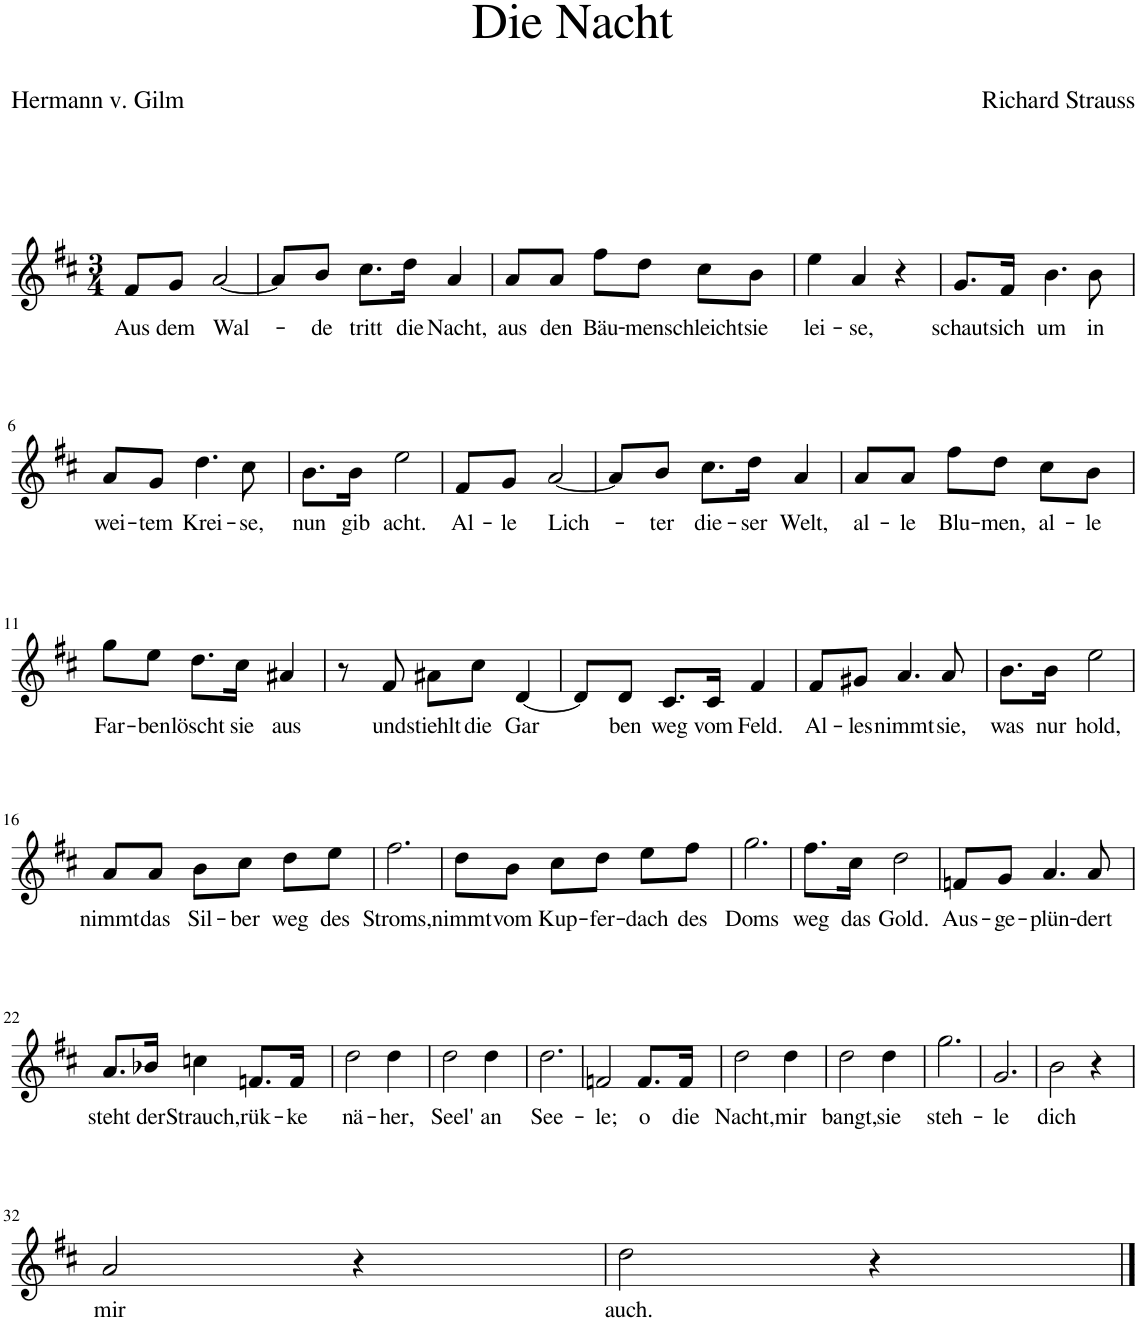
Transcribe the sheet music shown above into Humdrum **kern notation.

**kern	**text
*part1	*part1
*staff1	*staff1
*I"Piano	*
*I'Pno	*
*clefG2	*
*k[f#c#]	*
*M3/4	*
=1	=1
!	!LO:LY:b
8f#/L	Aus
!	!LO:LY:b
8g/J	dem
!	!LO:LY:b
[2a/	Wal-
=2	=2
8a/L]	.
!	!LO:LY:b
8b/J	-de
!	!LO:LY:b
8.cc#\L	tritt
!	!LO:LY:b
16dd\Jk	die
!	!LO:LY:b
4a/	Nacht,
=3	=3
!	!LO:LY:b
8a/L	aus
!	!LO:LY:b
8a/J	den
!	!LO:LY:b
8ff#\L	Bäu-
!	!LO:LY:b
8dd\J	-men
!	!LO:LY:b
8cc#\L	schleicht
!	!LO:LY:b
8b\J	sie
=4	=4
!	!LO:LY:b
4ee\	lei-
!	!LO:LY:b
4a/	-se,
4r	.
=5	=5
!	!LO:LY:b
8.g/L	schaut
!	!LO:LY:b
16f#/Jk	sich
!	!LO:LY:b
4.b\	um
!	!LO:LY:b
8b\	in
!!LO:LB:g=z
=6	=6
!	!LO:LY:b
8a/L	wei-
!	!LO:LY:b
8g/J	-tem
!	!LO:LY:b
4.dd\	Krei-
!	!LO:LY:b
8cc#\	-se,
=7	=7
!	!LO:LY:b
8.b\L	nun
!	!LO:LY:b
16b\Jk	gib
!	!LO:LY:b
2ee\	acht.
=8	=8
!	!LO:LY:b
8f#/L	Al-
!	!LO:LY:b
8g/J	-le
!	!LO:LY:b
[2a/	Lich-
=9	=9
8a/L]	.
!	!LO:LY:b
8b/J	-ter
!	!LO:LY:b
8.cc#\L	die-
!	!LO:LY:b
16dd\Jk	-ser
!	!LO:LY:b
4a/	Welt,
=10	=10
!	!LO:LY:b
8a/L	al-
!	!LO:LY:b
8a/J	-le
!	!LO:LY:b
8ff#\L	Blu-
!	!LO:LY:b
8dd\J	-men,
!	!LO:LY:b
8cc#\L	al-
!	!LO:LY:b
8b\J	-le
!!LO:LB:g=z
=11	=11
!	!LO:LY:b
8gg\L	Far-
!	!LO:LY:b
8ee\J	-ben
!	!LO:LY:b
8.dd\L	löscht
!	!LO:LY:b
16cc#\Jk	sie
!	!LO:LY:b
4a#X/	aus
=12	=12
8r	.
!	!LO:LY:b
8f#/	und
!	!LO:LY:b
8a#X\L	stiehlt
!	!LO:LY:b
8cc#\J	die
!	!LO:LY:b
[4d/	Gar
=13	=13
8d/L]	.
!	!LO:LY:b
8d/J	-ben
!	!LO:LY:b
8.c#/L	weg
!	!LO:LY:b
16c#/Jk	vom
!	!LO:LY:b
4f#/	Feld.
=14	=14
!	!LO:LY:b
8f#/L	Al-
!	!LO:LY:b
8g#X/J	-les
!	!LO:LY:b
4.a/	nimmt
!	!LO:LY:b
8a/	sie,
=15	=15
!	!LO:LY:b
8.b\L	was
!	!LO:LY:b
16b\Jk	nur
!	!LO:LY:b
2ee\	hold,
!!LO:LB:g=z
=16	=16
!	!LO:LY:b
8a/L	nimmt
!	!LO:LY:b
8a/J	das
!	!LO:LY:b
8b\L	Sil-
!	!LO:LY:b
8cc#\J	-ber
!	!LO:LY:b
8dd\L	weg
!	!LO:LY:b
8ee\J	des
=17	=17
!	!LO:LY:b
2.ff#\	Stroms,
=18	=18
!	!LO:LY:b
8dd\L	nimmt
!	!LO:LY:b
8b\J	vom
!	!LO:LY:b
8cc#\L	Kup-
!	!LO:LY:b
8dd\J	-fer-
!	!LO:LY:b
8ee\L	-dach
!	!LO:LY:b
8ff#\J	des
=19	=19
!	!LO:LY:b
2.gg\	Doms
=20	=20
!	!LO:LY:b
8.ff#\L	weg
!	!LO:LY:b
16cc#\Jk	das
!	!LO:LY:b
2dd\	Gold.
=21	=21
!	!LO:LY:b
8fn/L	Aus-
!	!LO:LY:b
8g/J	-ge-
!	!LO:LY:b
4.a/	-plün-
!	!LO:LY:b
8a/	-dert
!!LO:LB:g=z
=22	=22
!	!LO:LY:b
8.a/L	steht
!	!LO:LY:b
16b-X/Jk	der
!	!LO:LY:b
4ccn\	Strauch,
!	!LO:LY:b
8.fn/L	rük-
!	!LO:LY:b
16f/Jk	-ke
=23	=23
!	!LO:LY:b
2dd\	nä-
!	!LO:LY:b
4dd\	-her,
=24	=24
!	!LO:LY:b
2dd\	Seel'
!	!LO:LY:b
4dd\	an
=25	=25
!	!LO:LY:b
2.dd\	See-
=26	=26
!	!LO:LY:b
2fn/	-le;
!	!LO:LY:b
8.f/L	o
!	!LO:LY:b
16f/Jk	die
=27	=27
!	!LO:LY:b
2dd\	Nacht,
!	!LO:LY:b
4dd\	mir
=28	=28
!	!LO:LY:b
2dd\	bangt,
!	!LO:LY:b
4dd\	sie
=29	=29
!	!LO:LY:b
2.gg\	steh-
=30	=30
!	!LO:LY:b
2.g/	-le
=31	=31
!	!LO:LY:b
2b\	dich
4r	.
!!LO:LB:g=z
=32	=32
!	!LO:LY:b
2a/	mir
4r	.
=33	=33
!	!LO:LY:b
2dd\	auch.
4r	.
==	==
*-	*-
